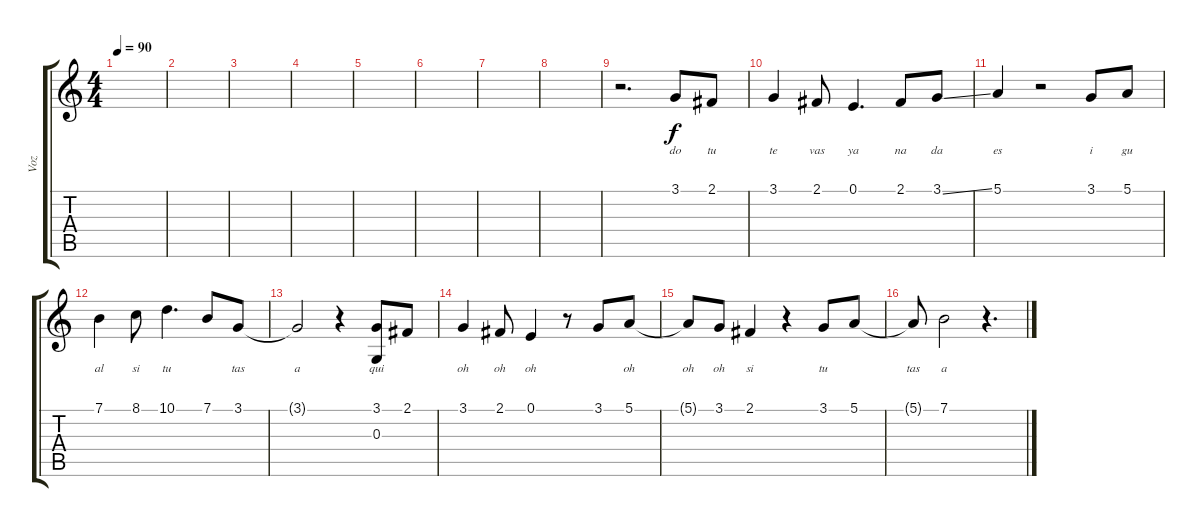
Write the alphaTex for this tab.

\track ("Voz" "Voz") {instrument violin}
\staff {score tabs}
\tuning (E4 B3 G3 D3 A2 E2) {hide}
\ts (4 4)
\tempo 90
\clef g2
\ks c
|
|
|
|
|
|
|
|
r.2{d} 3.1.8{lyrics (0 "do") lyrics (1 "") lyrics (2 "") lyrics (3 "") lyrics (4 "")} 2.1.8{lyrics (0 "tu") lyrics (1 "") lyrics (2 "") lyrics (3 "") lyrics (4 "")} |
3.1.4{lyrics (0 "te") lyrics (1 "") lyrics (2 "") lyrics (3 "") lyrics (4 "")} 2.1.8{lyrics (0 "vas") lyrics (1 "") lyrics (2 "") lyrics (3 "") lyrics (4 "")} 0.1.4{d lyrics (0 "ya") lyrics (1 "") lyrics (2 "") lyrics (3 "") lyrics (4 "")} 2.1.8{lyrics (0 "na") lyrics (1 "") lyrics (2 "") lyrics (3 "") lyrics (4 "")} 3.1{ss}.8{lyrics (0 "da") lyrics (1 "") lyrics (2 "") lyrics (3 "") lyrics (4 "")} |
5.1.4{lyrics (0 "es") lyrics (1 "") lyrics (2 "") lyrics (3 "") lyrics (4 "")} r.2 3.1.8{lyrics (0 "i") lyrics (1 "") lyrics (2 "") lyrics (3 "") lyrics (4 "")} 5.1.8{lyrics (0 "gu") lyrics (1 "") lyrics (2 "") lyrics (3 "") lyrics (4 "")} |
7.1.4{lyrics (0 "al") lyrics (1 "") lyrics (2 "") lyrics (3 "") lyrics (4 "")} 8.1.8{lyrics (0 "si") lyrics (1 "") lyrics (2 "") lyrics (3 "") lyrics (4 "")} 10.1.4{d lyrics (0 "tu") lyrics (1 "") lyrics (2 "") lyrics (3 "") lyrics (4 "")} 7.1.8{lyrics (0 "") lyrics (1 "") lyrics (2 "") lyrics (3 "") lyrics (4 "")} 3.1.8{lyrics (0 "tas") lyrics (1 "") lyrics (2 "") lyrics (3 "") lyrics (4 "")} |
3.1{t}.2{lyrics (0 "a") lyrics (1 "") lyrics (2 "") lyrics (3 "") lyrics (4 "")} r.4 (3.1 0.3).8{lyrics (0 "qui") lyrics (1 "") lyrics (2 "") lyrics (3 "") lyrics (4 "")} 2.1.8{lyrics (0 "") lyrics (1 "") lyrics (2 "") lyrics (3 "") lyrics (4 "")} |
3.1.4{lyrics (0 "oh") lyrics (1 "") lyrics (2 "") lyrics (3 "") lyrics (4 "")} 2.1.8{lyrics (0 "oh") lyrics (1 "") lyrics (2 "") lyrics (3 "") lyrics (4 "")} 0.1.4{lyrics (0 "oh") lyrics (1 "") lyrics (2 "") lyrics (3 "") lyrics (4 "")} r.8 3.1.8{lyrics (0 "") lyrics (1 "") lyrics (2 "") lyrics (3 "") lyrics (4 "")} 5.1.8{lyrics (0 "oh") lyrics (1 "") lyrics (2 "") lyrics (3 "") lyrics (4 "")} |
5.1{t}.8{lyrics (0 "oh") lyrics (1 "") lyrics (2 "") lyrics (3 "") lyrics (4 "")} 3.1.8{lyrics (0 "oh") lyrics (1 "") lyrics (2 "") lyrics (3 "") lyrics (4 "")} 2.1.4{lyrics (0 "si") lyrics (1 "") lyrics (2 "") lyrics (3 "") lyrics (4 "")} r.4 3.1.8{lyrics (0 "tu") lyrics (1 "") lyrics (2 "") lyrics (3 "") lyrics (4 "")} 5.1.8{lyrics (0 "") lyrics (1 "") lyrics (2 "") lyrics (3 "") lyrics (4 "")} |
5.1{t}.8{lyrics (0 "tas") lyrics (1 "") lyrics (2 "") lyrics (3 "") lyrics (4 "")} 7.1.2{lyrics (0 "a") lyrics (1 "") lyrics (2 "") lyrics (3 "") lyrics (4 "")} r.4{d}
